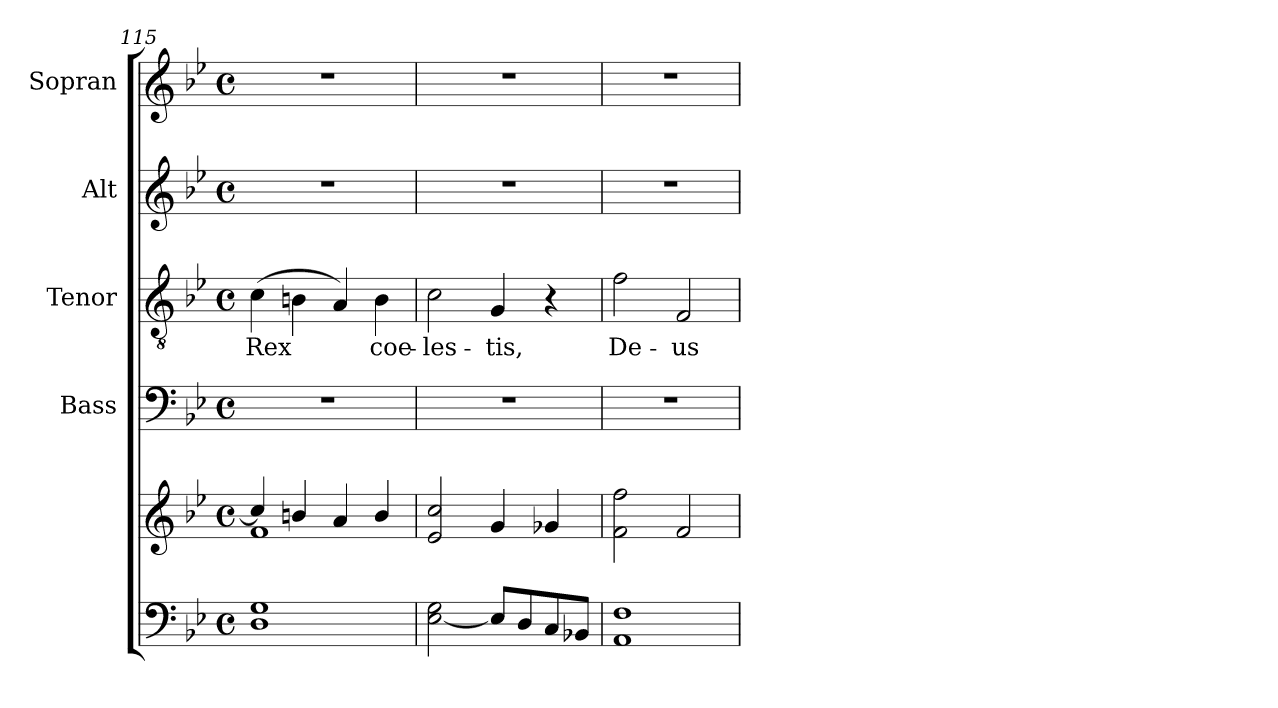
**kern	**kern	**kern	**kern	**text	**kern	**kern
*part5	*part5	*part4	*part3	*part3	*part2	*part1
*staff6	*staff5	*staff4	*staff3	*staff3	*staff2	*staff1
*	*	*I"Bass	*I"Tenor	*	*I"Alt	*I"Sopran
*	*	*I'B.	*I'T.	*	*I'A.	*I'S.
*clefF4	*clefG2	*clefF4	*clefGv2	*	*clefG2	*clefG2
*k[b-e-]	*k[b-e-]	*k[b-e-]	*k[b-e-]	*	*k[b-e-]	*k[b-e-]
*B-:	*B-:	*B-:	*B-:	*	*B-:	*B-:
*M4/4	*M4/4	*M4/4	*M4/4	*	*M4/4	*M4/4
*met(c)	*met(c)	*met(c)	*met(c)	*	*met(c)	*met(c)
=115	=115	=115	=115	=115	=115	=115
*	*^	*	*	*	*	*
!	!	!	!	!	!LO:LY:b	!	!
1D 1G	4cc/]	1f	1r	(>4c\	Rex	1r	1r
.	4bn/	.	.	4Bn\	.	.	.
.	4a/	.	.	4A/)	.	.	.
!	!	!	!	!	!LO:LY:b	!	!
.	4b/	.	.	4B\	coe-	.	.
*	*v	*v	*	*	*	*	*
=116	=116	=116	=116	=116	=116	=116
!	!	!	!	!LO:LY:b	!	!
[2E-\ 2G\	2e-/ 2cc/	1r	2c\	-les-	1r	1r
!	!	!	!	!LO:LY:b	!	!
8E-/L]	4g/	.	4G/	-tis,	.	.
8D/	.	.	.	.	.	.
8C/	4g-X/	.	4r	.	.	.
8BB-X/J	.	.	.	.	.	.
=117	=117	=117	=117	=117	=117	=117
!	!	!	!	!LO:LY:b	!	!
1AA 1F	2f\ 2ff\	1r	2f\	De-	1r	1r
!	!	!	!	!LO:LY:b	!	!
.	2f/	.	2F/	-us	.	.
=	=	=	=	=	=	=
*-	*-	*-	*-	*-	*-	*-
